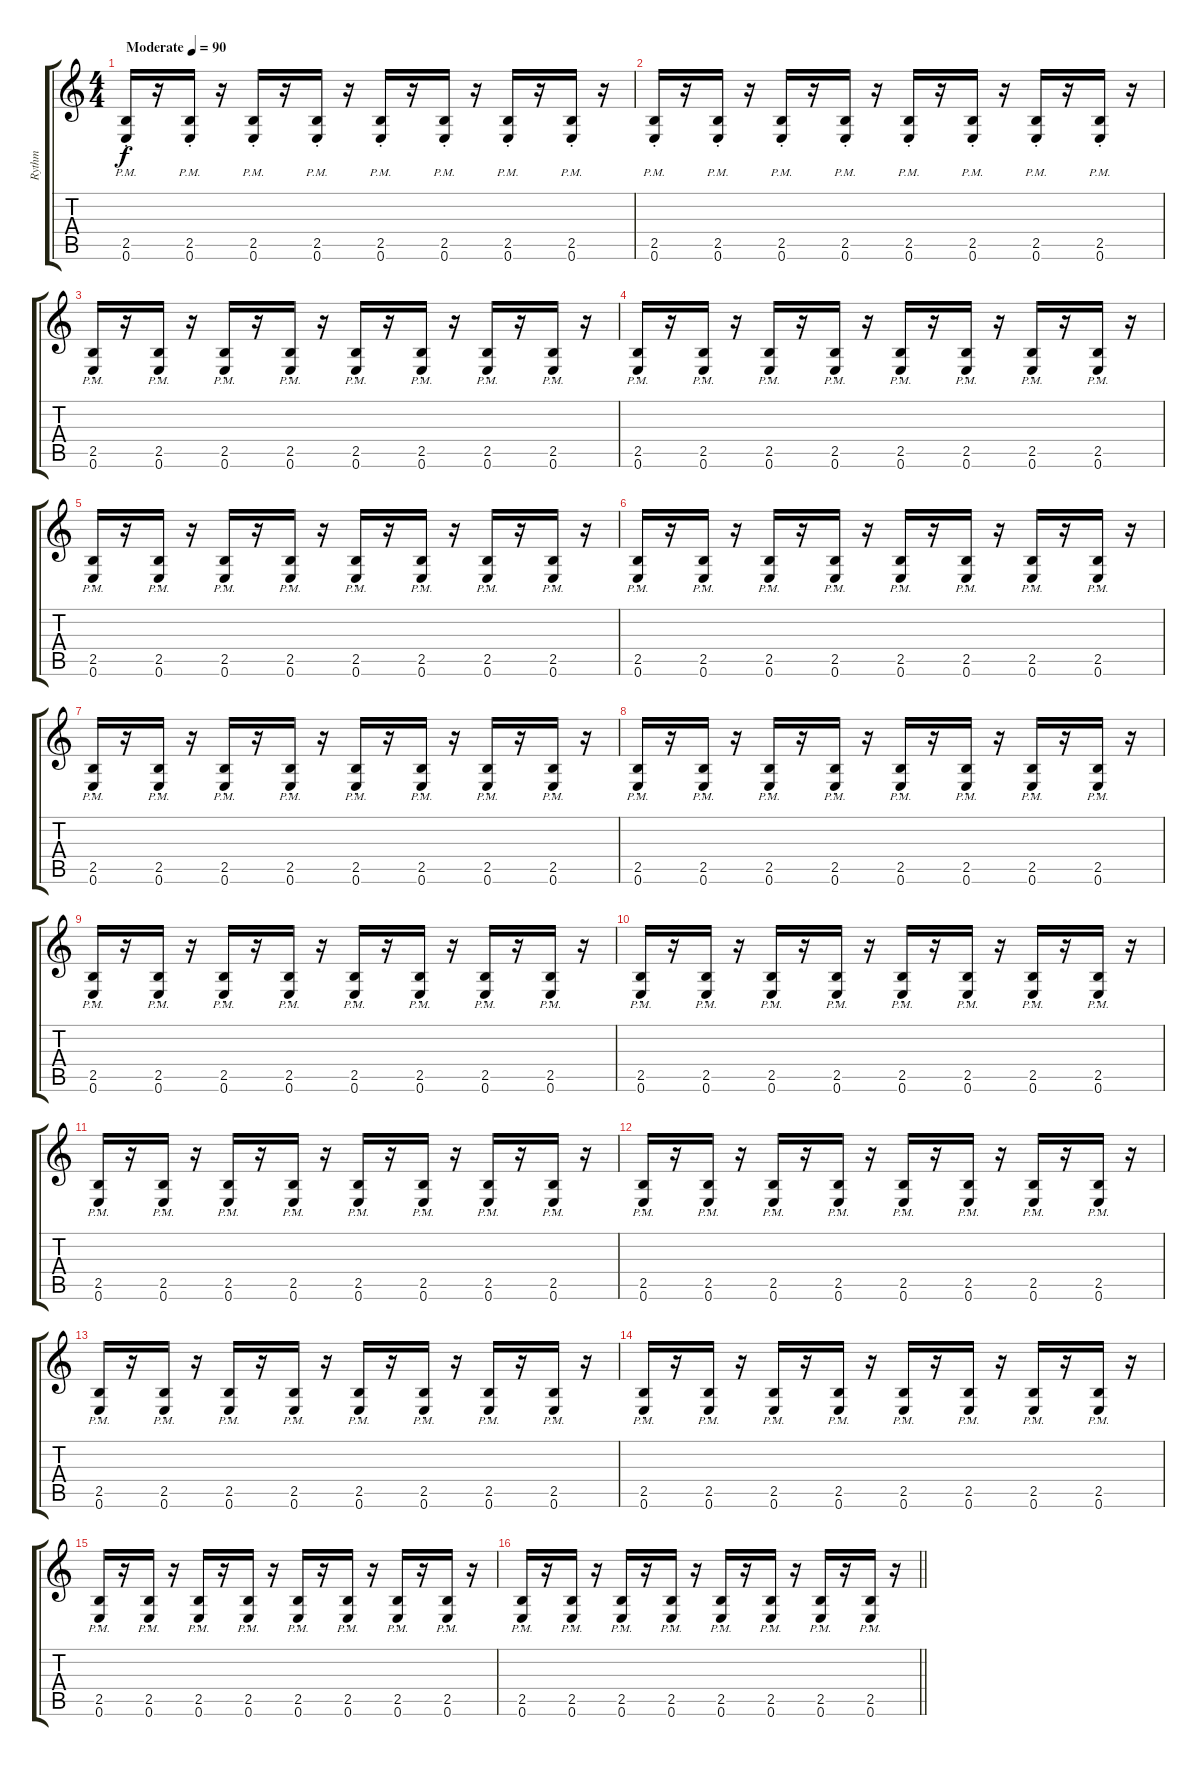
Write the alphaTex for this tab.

\track ("Rythm" "Rythm") {instrument distortionguitar}
\staff {score tabs}
\tuning (E4 B3 G3 D3 A2 E2) {hide}
\ts (4 4)
\tempo (90 "Moderate")
\clef g2
\ks c
(2.5{pm st} 0.6{pm st}).16{dy f instrument distortionguitar} r.16 (2.5{pm st} 0.6{pm st}).16 r.16 (2.5{pm st} 0.6{pm st}).16 r.16 (2.5{pm st} 0.6{pm st}).16 r.16 (2.5{pm st} 0.6{pm st}).16 r.16 (2.5{pm st} 0.6{pm st}).16 r.16 (2.5{pm st} 0.6{pm st}).16 r.16 (2.5{pm st} 0.6{pm st}).16 r.16 |
(2.5{pm st} 0.6{pm st}).16 r.16 (2.5{pm st} 0.6{pm st}).16 r.16 (2.5{pm st} 0.6{pm st}).16 r.16 (2.5{pm st} 0.6{pm st}).16 r.16 (2.5{pm st} 0.6{pm st}).16 r.16 (2.5{pm st} 0.6{pm st}).16 r.16 (2.5{pm st} 0.6{pm st}).16 r.16 (2.5{pm st} 0.6{pm st}).16 r.16 |
(2.5{pm st} 0.6{pm st}).16 r.16 (2.5{pm st} 0.6{pm st}).16 r.16 (2.5{pm st} 0.6{pm st}).16 r.16 (2.5{pm st} 0.6{pm st}).16 r.16 (2.5{pm st} 0.6{pm st}).16 r.16 (2.5{pm st} 0.6{pm st}).16 r.16 (2.5{pm st} 0.6{pm st}).16 r.16 (2.5{pm st} 0.6{pm st}).16 r.16 |
(2.5{pm st} 0.6{pm st}).16 r.16 (2.5{pm st} 0.6{pm st}).16 r.16 (2.5{pm st} 0.6{pm st}).16 r.16 (2.5{pm st} 0.6{pm st}).16 r.16 (2.5{pm st} 0.6{pm st}).16 r.16 (2.5{pm st} 0.6{pm st}).16 r.16 (2.5{pm st} 0.6{pm st}).16 r.16 (2.5{pm st} 0.6{pm st}).16 r.16 |
(2.5{pm st} 0.6{pm st}).16 r.16 (2.5{pm st} 0.6{pm st}).16 r.16 (2.5{pm st} 0.6{pm st}).16 r.16 (2.5{pm st} 0.6{pm st}).16 r.16 (2.5{pm st} 0.6{pm st}).16 r.16 (2.5{pm st} 0.6{pm st}).16 r.16 (2.5{pm st} 0.6{pm st}).16 r.16 (2.5{pm st} 0.6{pm st}).16 r.16 |
(2.5{pm st} 0.6{pm st}).16 r.16 (2.5{pm st} 0.6{pm st}).16 r.16 (2.5{pm st} 0.6{pm st}).16 r.16 (2.5{pm st} 0.6{pm st}).16 r.16 (2.5{pm st} 0.6{pm st}).16 r.16 (2.5{pm st} 0.6{pm st}).16 r.16 (2.5{pm st} 0.6{pm st}).16 r.16 (2.5{pm st} 0.6{pm st}).16 r.16 |
(2.5{pm st} 0.6{pm st}).16 r.16 (2.5{pm st} 0.6{pm st}).16 r.16 (2.5{pm st} 0.6{pm st}).16 r.16 (2.5{pm st} 0.6{pm st}).16 r.16 (2.5{pm st} 0.6{pm st}).16 r.16 (2.5{pm st} 0.6{pm st}).16 r.16 (2.5{pm st} 0.6{pm st}).16 r.16 (2.5{pm st} 0.6{pm st}).16 r.16 |
(2.5{pm st} 0.6{pm st}).16 r.16 (2.5{pm st} 0.6{pm st}).16 r.16 (2.5{pm st} 0.6{pm st}).16 r.16 (2.5{pm st} 0.6{pm st}).16 r.16 (2.5{pm st} 0.6{pm st}).16 r.16 (2.5{pm st} 0.6{pm st}).16 r.16 (2.5{pm st} 0.6{pm st}).16 r.16 (2.5{pm st} 0.6{pm st}).16 r.16 |
(2.5{pm st} 0.6{pm st}).16 r.16 (2.5{pm st} 0.6{pm st}).16 r.16 (2.5{pm st} 0.6{pm st}).16 r.16 (2.5{pm st} 0.6{pm st}).16 r.16 (2.5{pm st} 0.6{pm st}).16 r.16 (2.5{pm st} 0.6{pm st}).16 r.16 (2.5{pm st} 0.6{pm st}).16 r.16 (2.5{pm st} 0.6{pm st}).16 r.16 |
(2.5{pm st} 0.6{pm st}).16 r.16 (2.5{pm st} 0.6{pm st}).16 r.16 (2.5{pm st} 0.6{pm st}).16 r.16 (2.5{pm st} 0.6{pm st}).16 r.16 (2.5{pm st} 0.6{pm st}).16 r.16 (2.5{pm st} 0.6{pm st}).16 r.16 (2.5{pm st} 0.6{pm st}).16 r.16 (2.5{pm st} 0.6{pm st}).16 r.16 |
(2.5{pm st} 0.6{pm st}).16 r.16 (2.5{pm st} 0.6{pm st}).16 r.16 (2.5{pm st} 0.6{pm st}).16 r.16 (2.5{pm st} 0.6{pm st}).16 r.16 (2.5{pm st} 0.6{pm st}).16 r.16 (2.5{pm st} 0.6{pm st}).16 r.16 (2.5{pm st} 0.6{pm st}).16 r.16 (2.5{pm st} 0.6{pm st}).16 r.16 |
(2.5{pm st} 0.6{pm st}).16 r.16 (2.5{pm st} 0.6{pm st}).16 r.16 (2.5{pm st} 0.6{pm st}).16 r.16 (2.5{pm st} 0.6{pm st}).16 r.16 (2.5{pm st} 0.6{pm st}).16 r.16 (2.5{pm st} 0.6{pm st}).16 r.16 (2.5{pm st} 0.6{pm st}).16 r.16 (2.5{pm st} 0.6{pm st}).16 r.16 |
(2.5{pm st} 0.6{pm st}).16 r.16 (2.5{pm st} 0.6{pm st}).16 r.16 (2.5{pm st} 0.6{pm st}).16 r.16 (2.5{pm st} 0.6{pm st}).16 r.16 (2.5{pm st} 0.6{pm st}).16 r.16 (2.5{pm st} 0.6{pm st}).16 r.16 (2.5{pm st} 0.6{pm st}).16 r.16 (2.5{pm st} 0.6{pm st}).16 r.16 |
(2.5{pm st} 0.6{pm st}).16 r.16 (2.5{pm st} 0.6{pm st}).16 r.16 (2.5{pm st} 0.6{pm st}).16 r.16 (2.5{pm st} 0.6{pm st}).16 r.16 (2.5{pm st} 0.6{pm st}).16 r.16 (2.5{pm st} 0.6{pm st}).16 r.16 (2.5{pm st} 0.6{pm st}).16 r.16 (2.5{pm st} 0.6{pm st}).16 r.16 |
(2.5{pm st} 0.6{pm st}).16 r.16 (2.5{pm st} 0.6{pm st}).16 r.16 (2.5{pm st} 0.6{pm st}).16 r.16 (2.5{pm st} 0.6{pm st}).16 r.16 (2.5{pm st} 0.6{pm st}).16 r.16 (2.5{pm st} 0.6{pm st}).16 r.16 (2.5{pm st} 0.6{pm st}).16 r.16 (2.5{pm st} 0.6{pm st}).16 r.16 |
\barLineRight lightlight
(2.5{pm st} 0.6{pm st}).16 r.16 (2.5{pm st} 0.6{pm st}).16 r.16 (2.5{pm st} 0.6{pm st}).16 r.16 (2.5{pm st} 0.6{pm st}).16 r.16 (2.5{pm st} 0.6{pm st}).16 r.16 (2.5{pm st} 0.6{pm st}).16 r.16 (2.5{pm st} 0.6{pm st}).16 r.16 (2.5{pm st} 0.6{pm st}).16 r.16
